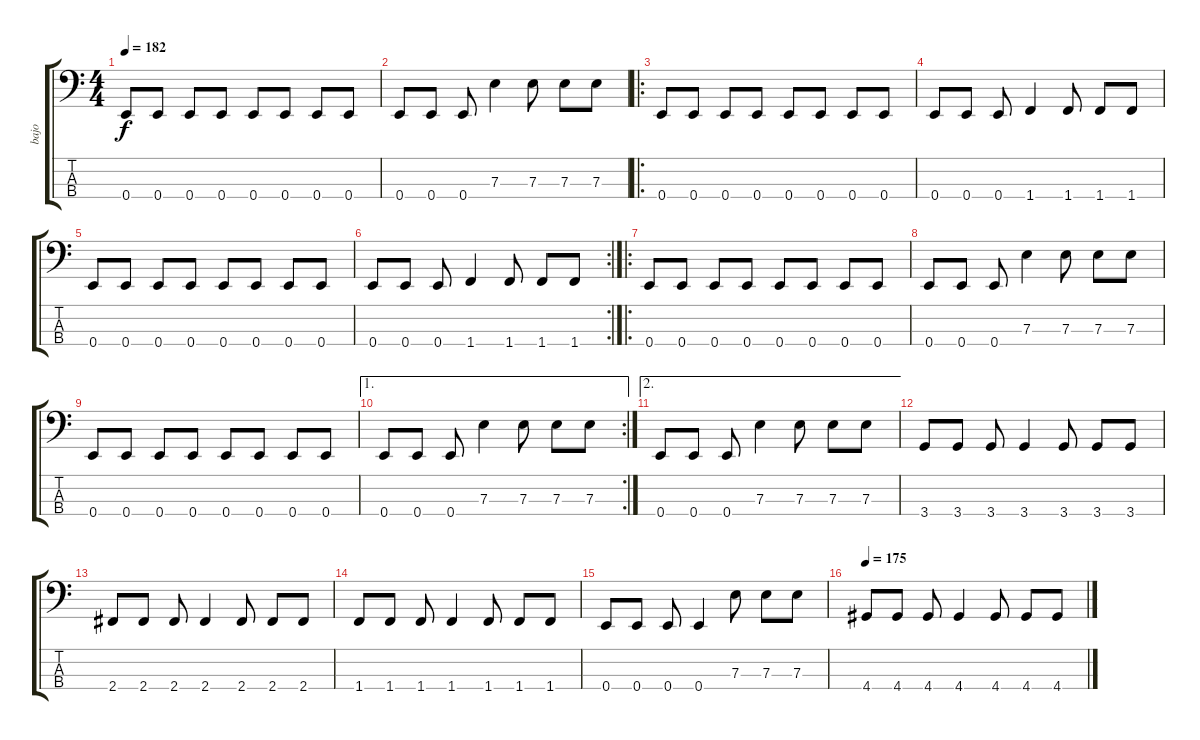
\track ("bajo" "bajo") {instrument electricbasspick}
\staff {score tabs}
\tuning (G2 D2 A1 E1) {hide}
\ts (4 4)
\tempo 182
\clef f4
\ks c
0.4.8{dy f} 0.4.8 0.4.8 0.4.8 0.4.8 0.4.8 0.4.8 0.4.8 |
0.4.8 0.4.8 0.4.8 7.3.4 7.3.8 7.3.8 7.3.8 |
\ro
0.4.8 0.4.8 0.4.8 0.4.8 0.4.8 0.4.8 0.4.8 0.4.8 |
0.4.8 0.4.8 0.4.8 1.4.4 1.4.8 1.4.8 1.4.8 |
0.4.8 0.4.8 0.4.8 0.4.8 0.4.8 0.4.8 0.4.8 0.4.8 |
\rc 2
0.4.8 0.4.8 0.4.8 1.4.4 1.4.8 1.4.8 1.4.8 |
\ro
0.4.8 0.4.8 0.4.8 0.4.8 0.4.8 0.4.8 0.4.8 0.4.8 |
0.4.8 0.4.8 0.4.8 7.3.4 7.3.8 7.3.8 7.3.8 |
0.4.8 0.4.8 0.4.8 0.4.8 0.4.8 0.4.8 0.4.8 0.4.8 |
\ae 1
\rc 2
0.4.8 0.4.8 0.4.8 7.3.4 7.3.8 7.3.8 7.3.8 |
\ae 2
0.4.8 0.4.8 0.4.8 7.3.4 7.3.8 7.3.8 7.3.8 |
3.4.8 3.4.8 3.4.8 3.4.4 3.4.8 3.4.8 3.4.8 |
2.4.8 2.4.8 2.4.8 2.4.4 2.4.8 2.4.8 2.4.8 |
1.4.8 1.4.8 1.4.8 1.4.4 1.4.8 1.4.8 1.4.8 |
0.4.8 0.4.8 0.4.8 0.4.4 7.3.8 7.3.8 7.3.8 |
\tempo 175
4.4.8 4.4.8 4.4.8 4.4.4 4.4.8 4.4.8 4.4.8
